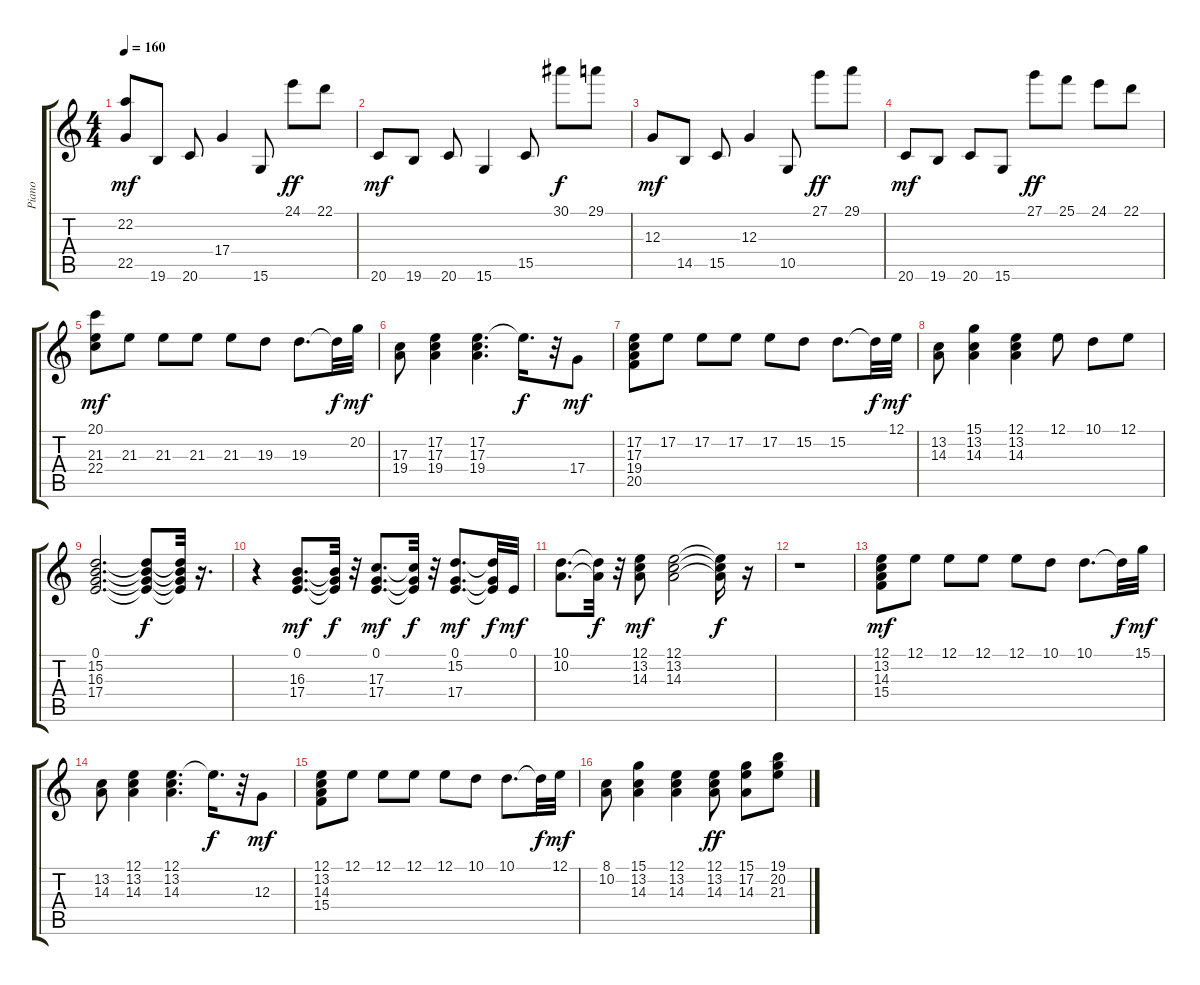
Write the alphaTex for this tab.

\track ("Piano" "Piano") {instrument acousticgrandpiano}
\staff {score tabs}
\tuning (E4 B3 G3 D3 A2 E2) {hide}
\ts (4 4)
\tempo 160
\clef g2
\ks c
(22.2 22.5).8{dy mf} 19.6.8 20.6.8 17.4.4 15.6.8 24.1.8{dy ff} 22.1.8 |
20.6.8{dy mf} 19.6.8 20.6.8 15.6.4 15.5.8 30.1.8{dy f} 29.1.8 |
12.3.8{dy mf} 14.5.8 15.5.8 12.3.4 10.5.8 27.1.8{dy ff} 29.1.8 |
20.6.8{dy mf} 19.6.8 20.6.8 15.6.8 27.1.8{dy ff} 25.1.8 24.1.8 22.1.8 |
(20.1 21.3 22.4).8{dy mf volume 11} 21.3.8 21.3.8 21.3.8 21.3.8 19.3.8 19.3.8{d} 19.3{t}.32{dy f} 20.2.32{dy mf} |
(17.3 19.4).8 (17.2 17.3 19.4).4 (17.2 17.3 19.4).4{d} 17.2{t}.16{d dy f} r.32 17.4.8{dy mf} |
(17.2 17.3 19.4 20.5).8 17.2.8 17.2.8 17.2.8 17.2.8 15.2.8 15.2.8{d} 15.2{t}.32{dy f} 12.1.32{dy mf} |
(13.2 14.3).8 (15.1 13.2 14.3).4 (12.1 13.2 14.3).4 12.1.8 10.1.8 12.1.8 |
(0.1 15.2 16.3 17.4).2{d} (0.1{t} 15.2{t} 16.3{t} 17.4{t}).8{dy f} (0.1{t} 15.2{t} 16.3{t} 17.4{t}).32 r.16{d} |
r.4 (0.1 16.3 17.4).8{d dy mf} (0.1{t} 16.3{t} 17.4{t}).32{dy f} r.32 (0.1 17.3 17.4).8{d dy mf} (0.1{t} 17.3{t} 17.4{t}).32{dy f} r.32 (0.1 15.2 17.4).8{d dy mf} (0.1{t} 15.2{t} 17.4{t}).32{dy f} 0.1.32{dy mf} |
(10.1 10.2).8{d} (10.1{t} 10.2{t}).32{dy f} r.32 (12.1 13.2 14.3).8{dy mf} (12.1 13.2 14.3).2 (12.1{t} 13.2{t} 14.3{t}).16{dy f} r.16 |
r.1 |
(12.1 13.2 14.3 15.4).8{dy mf volume 10} 12.1.8 12.1.8 12.1.8 12.1.8 10.1.8 10.1.8{d} 10.1{t}.32{dy f} 15.1.32{dy mf} |
(13.2 14.3).8 (12.1 13.2 14.3).4 (12.1 13.2 14.3).4{d} 12.1{t}.16{d dy f} r.32 12.3.8{dy mf} |
(12.1 13.2 14.3 15.4).8 12.1.8 12.1.8 12.1.8 12.1.8 10.1.8 10.1.8{d} 10.1{t}.32{dy f} 12.1.32{dy mf} |
(8.1 10.2).8 (15.1 13.2 14.3).4 (12.1 13.2 14.3).4 (12.1 13.2 14.3).8{dy ff} (15.1 17.2 14.3).8 (19.1 20.2 21.3).8
